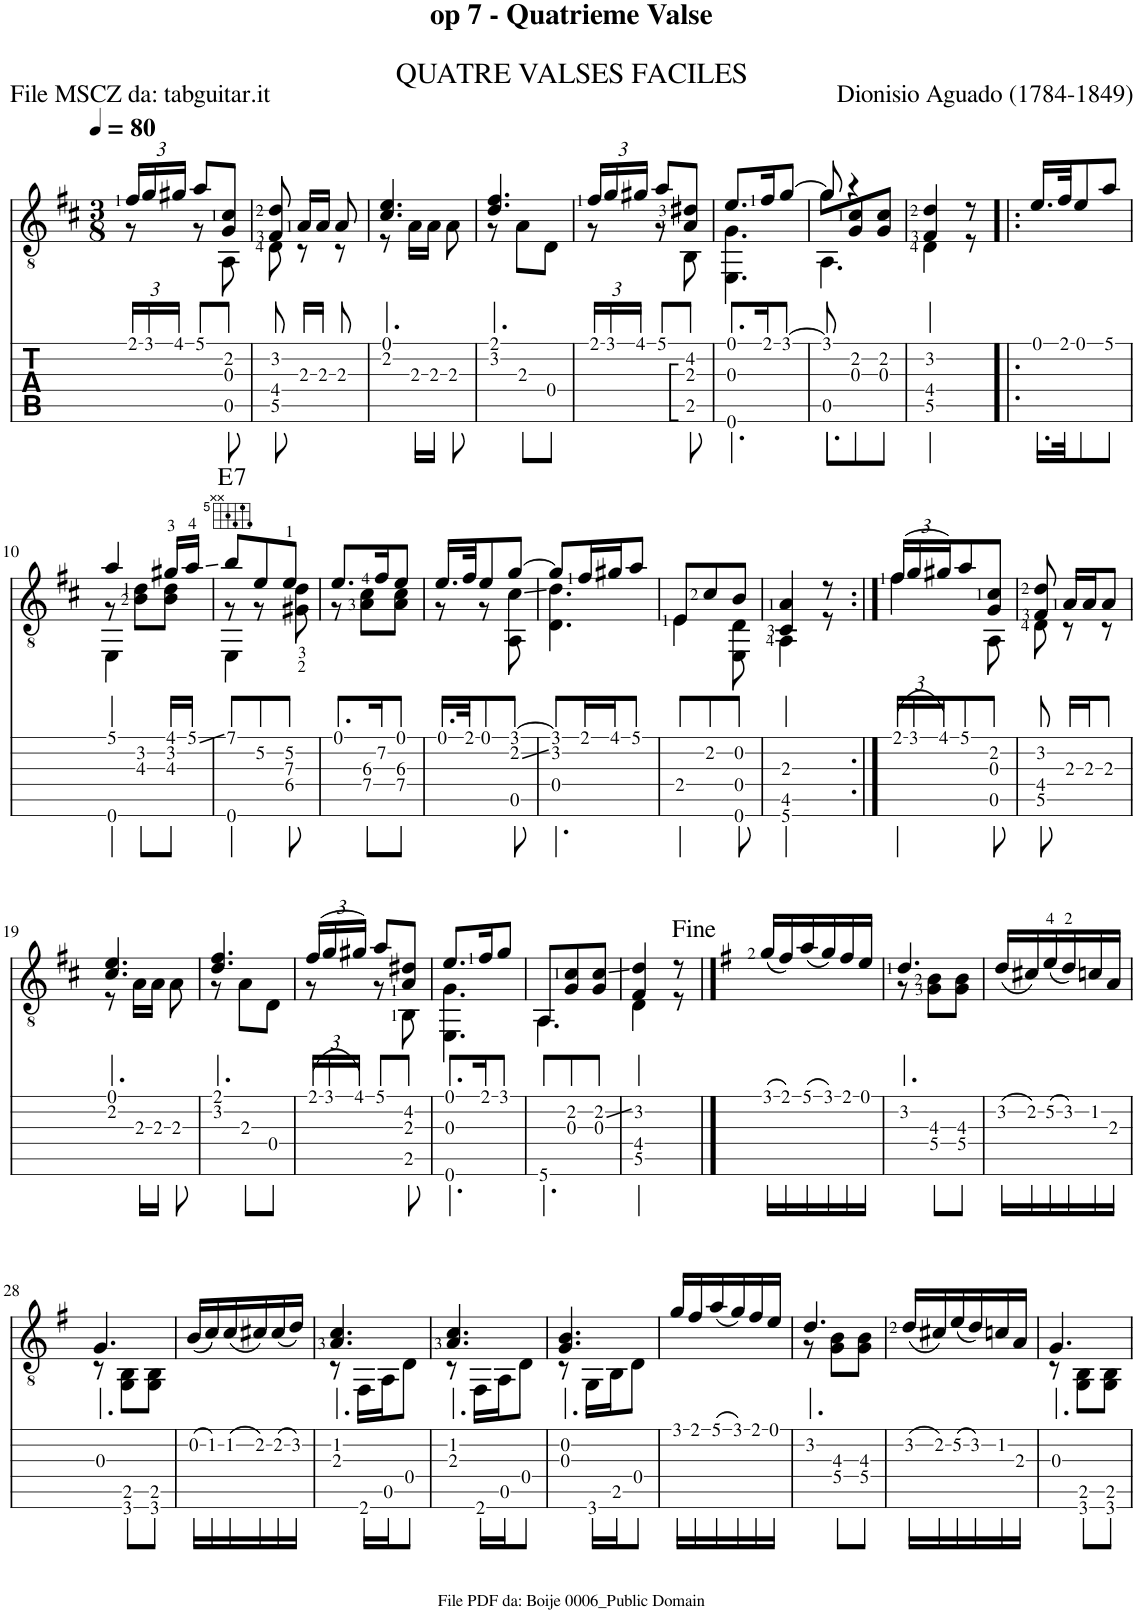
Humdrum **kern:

**kern	**kern	**harte
*part2	*part1	*part1
*staff2	*staff1	*
*I"Chitarra classica (Intavolatura)	*I"Guitar	*
*stria6	*	*
*	*clefGv2	*
*k[f#c#]	*k[f#c#]	*
*M3/8	*M3/8	*
*MM80	*MM80	*
*Xbrackettup	*Xbrackettup	*
=1	=1	=1
*^	*^	*
24f#/LL	8r	24f#/LL	8r	.
24g/	.	24g/	.	.
24g#X/JJ	.	24g#X/JJ	.	.
8a/L	8r	8a/L	8r	.
8G/ 8c#/J	8AA\	8G/ 8c#/J	8AA\	.
=2	=2	=2	=2	=2
8F#/ 8d/	8D\	8F#/ 8d/	8D\	.
16A/LL	8r	16A/LL	8r	.
16A/JJ	.	16A/JJ	.	.
8A/	8r	8A/	8r	.
=3	=3	=3	=3	=3
4.c#/ 4.e/	8r	4.c#/ 4.e/	8r	.
.	16A\LL	.	16A\LL	.
.	16A\JJ	.	16A\JJ	.
.	8A\	.	8A\	.
=4	=4	=4	=4	=4
4.d/ 4.f#/	8r	4.d/ 4.f#/	8r	.
.	8A\L	.	8A\L	.
.	8D\J	.	8D\J	.
=5	=5	=5	=5	=5
24f#/LL	8r	24f#/LL	8r	.
24g/	.	24g/	.	.
24g#X/JJ	.	24g#X/JJ	.	.
8a/L	8r	8a/L	8r	.
8A/: 8d#X/:J	8BB\	8A/ 8d#X/J	8BB\	.
=6	=6	=6	=6	=6
8.e/L	4.EE\ 4.G\	8.e/L	4.EE\ 4.G\	.
16f#/K	.	16f#/K	.	.
[8g/J	.	[8g/J	.	.
=7	=7	=7	=7	=7
*	*^	*	*^	*
8g/]	8g\L	4.AA\	8g/]	8g\L	4.AA\	.
4r	8G\ 8c#\	.	4r	8G/ 8c#/	.	.
.	8G\ 8c#\J	.	.	8G/ 8c#/J	.	.
*	*v	*v	*	*	*	*
*	*	*	*v	*v	*
=8	=8	=8	=8	=8
4F#/ 4d/	4D\	4F#/ 4d/	4D\	.
8r	8r	8r	8r	.
*v	*v	*	*	*
*	*v	*v	*
=9!|:	=9!|:	=9!|:
16.e\LL	16.e/LL	.
32f#\JK	32f#/JK	.
8e\	8e/	.
8a\J	8a/J	.
!!LO:LB:g=z
=10	=10	=10
*^	*^	*
*	*^	*	*^	*
4a/	8r	4EE\	4a/	8r	4EE\	.
.	8B\ 8d\L	.	.	8B\ 8d\L	.	.
16g#X/LL	8B\ 8d\J	8ryy	16g#X/LL	8B\ 8d\J	8ryy	.
16a/JJ	.	.	16a/JJ	.	.	.
=11	=11	=11	=11	=11	=11	=11
!	!	!	!	!	!	!LO:H:kt=7
8b/L	8r	4EE\	8b/L	8r	4EE\	E:7
8e/	8r	.	8e/	8r	.	.
8e/J	8G#X\ 8d\	8ryy	8e/J	8G#X\ 8d\	8ryy	.
*	*v	*v	*	*	*	*
*	*	*	*v	*v	*
=12	=12	=12	=12	=12
8.e/L	8r	8.e/L	8r	.
.	8A\ 8c#\L	.	8A\ 8c#\L	.
16f#/K	.	16f#/K	.	.
8e/J	8A\ 8c#\J	8e/J	8A\ 8c#\J	.
=13	=13	=13	=13	=13
16.e/LL	8r	16.e/LL	8r	.
32f#/JK	.	32f#/JK	.	.
8e/	8r	8e/	8r	.
[8g/J	8AA\ 8c#\	[8g/J	8AA\ 8c#\	.
=14	=14	=14	=14	=14
8g/L]	4.D\ 4.d\	8g/L]	4.D\ 4.d\	.
16f#/L	.	16f#/L	.	.
16g#X/J	.	16g#X/J	.	.
8a/J	.	8a/J	.	.
=15	=15	=15	=15	=15
8E/L	4E\	8E/L	4E\	.
8c#/	.	8c#/	.	.
8B/J	8EE\ 8D\	8B/J	8EE\ 8D\	.
=16	=16	=16	=16	=16
4C#/ 4A/	4AA\	4C#/ 4A/	4AA\	.
8r	8r	8r	8r	.
=17:|!	=17:|!	=17:|!	=17:|!	=17:|!
(24f#/LL	4f#\	(24f#/LL	4f#\	.
24g/	.	24g/	.	.
24g#X/J)	.	24g#X/J)	.	.
8a/	.	8a/	.	.
8G/ 8c#/J	8AA\	8G/ 8c#/J	8AA\	.
=18	=18	=18	=18	=18
8F#/ 8d/	8D\	8F#/ 8d/	8D\	.
16A/LL	8r	16A/LL	8r	.
16A/J	.	16A/J	.	.
8A/J	8r	8A/J	8r	.
!!LO:LB:g=z	!!
=19	=19	=19	=19	=19
4.c#/ 4.e/	8r	4.c#/ 4.e/	8r	.
.	16A\LL	.	16A\LL	.
.	16A\JJ	.	16A\JJ	.
.	8A\	.	8A\	.
=20	=20	=20	=20	=20
4.d/ 4.f#/	8r	4.d/ 4.f#/	8r	.
.	8A\L	.	8A\L	.
.	8D\J	.	8D\J	.
=21	=21	=21	=21	=21
(24f#/LL	8r	(24f#/LL	8r	.
24g/	.	24g/	.	.
24g#X/JJ)	.	24g#X/JJ)	.	.
8a/L	8r	8a/L	8r	.
8A/ 8d#X/J	8BB\	8A/ 8d#X/J	8BB\	.
=22	=22	=22	=22	=22
8.e/L	4.EE\ 4.G\	8.e/L	4.EE\ 4.G\	.
16f#/K	.	16f#/K	.	.
8g/J	.	8g/J	.	.
=23	=23	=23	=23	=23
8AA/L	4.AA\	8AA/L	4.AA\	.
8G/ 8c#/	.	8G/ 8c#/	.	.
8G/ 8c#/J	.	8G/ 8c#/J	.	.
=24	=24	=24	=24	=24
4F#/ 4d/	4D\	4F#/ 4d/	4D\	.
8r	8r	8r	8r	.
*v	*v	*	*	*
*	*v	*v	*
==25	==25	==25
*k[f#]	*k[f#]	*
(16g\LL	(16g/LL	.
16f#\)	16f#/)	.
(16a\	(16a/	.
16g\)	16g/)	.
16f#\	16f#/	.
16e\JJ	16e/JJ	.
=26	=26	=26
*^	*^	*
4.d/	8r	4.d/	8r	.
.	8G\ 8B\L	.	8G\ 8B\L	.
.	8G\ 8B\J	.	8G\ 8B\J	.
*v	*v	*	*	*
*	*v	*v	*
=27	=27	=27
(16d\LL	(16d/LL	.
16c#X\)	16c#X/)	.
(16e\	(16e/	.
16d\)	16d/)	.
16cn\	16cn/	.
16A\JJ	16A/JJ	.
!!LO:LB:g=z
=28	=28	=28
*^	*^	*
4.G/	8r	4.G/	8r	.
.	8GG\ 8BB\L	.	8GG\ 8BB\L	.
.	8GG\ 8BB\J	.	8GG\ 8BB\J	.
*v	*v	*	*	*
*	*v	*v	*
=29	=29	=29
(16B\LL	(16B/LL	.
16c\)	16c/)	.
(16c\	(16c/	.
16c#X\)	16c#X/)	.
(16c#\	(16c#/	.
16d\JJ)	16d/JJ)	.
=30	=30	=30
*^	*^	*
4.A/ 4.c/	8r	4.A/ 4.c/	8r	.
.	16FF#\LL	.	16FF#\LL	.
.	16AA\J	.	16AA\J	.
.	8D\J	.	8D\J	.
=31	=31	=31	=31	=31
4.A/ 4.c/	8r	4.A/ 4.c/	8r	.
.	16FF#\LL	.	16FF#\LL	.
.	16AA\J	.	16AA\J	.
.	8D\J	.	8D\J	.
=32	=32	=32	=32	=32
4.G/ 4.B/	8r	4.G/ 4.B/	8r	.
.	16GG\LL	.	16GG\LL	.
.	16BB\J	.	16BB\J	.
.	8D\J	.	8D\J	.
*v	*v	*	*	*
*	*v	*v	*
=33	=33	=33
16g\LL	16g/LL	.
16f#\	16f#/	.
(16a\	(16a/	.
16g\)	16g/)	.
16f#\	16f#/	.
16e\JJ	16e/JJ	.
=34	=34	=34
*^	*^	*
4.d/	8r	4.d/	8r	.
.	8G\ 8B\L	.	8G\ 8B\L	.
.	8G\ 8B\J	.	8G\ 8B\J	.
*v	*v	*	*	*
*	*v	*v	*
=35	=35	=35
(16d\LL	(16d/LL	.
16c#X\)	16c#X/)	.
(16e\	(16e/	.
16d\)	16d/)	.
16cn\	16cn/	.
16A\JJ	16A/JJ	.
=36	=36	=36
*^	*^	*
4.G/	8r	4.G/	8r	.
.	8GG\ 8BB\L	.	8GG\ 8BB\L	.
.	8GG\ 8BB\J	.	8GG\ 8BB\J	.
*v	*v	*	*	*
*	*v	*v	*
=	=	=
*-	*-	*-
